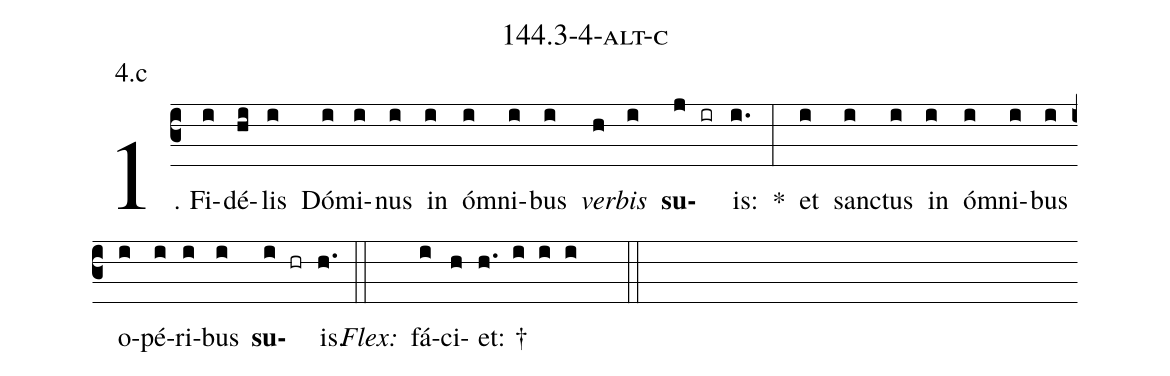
name: 144.3-4-alt-c;
annotation: 4.c;
%%
(c3)1. Fi(i)dé(hi)lis(i) Dó(i)mi(i)nus(i) in(i) óm(i)ni(i)bus(i) <i>ver</i>(h)<i>bis</i>(i) <b>su</b>(j ir)is:(i.) *(:) et(i) sanc(i)tus(i) in(i) óm(i)ni(i)bus(i) o(i)pé(i)ri(i)bus(i) <b>su</b>(i hr)is.(h.) (::)
<i>Flex:</i>()  fá(i)ci(h)et: †(h. i i i  ::)
